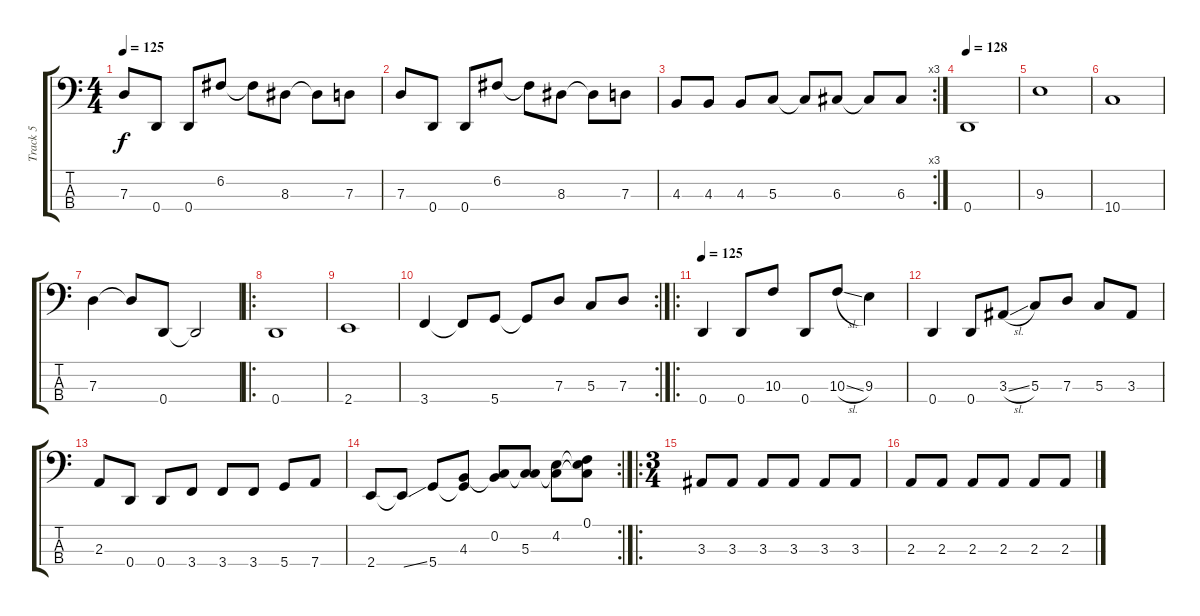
\track ("Track 5" "Track 5") {instrument electricbassfinger}
\staff {score tabs}
\tuning (F2 C2 G1 D1) {hide}
\ts (4 4)
\tempo 125
\clef f4
\ks c
7.3.8{dy f} 0.4.8 0.4.8 6.2.8 6.2{t}.8 8.3.8 8.3{t}.8 7.3.8 |
7.3.8 0.4.8 0.4.8 6.2.8 6.2{t}.8 8.3.8 8.3{t}.8 7.3.8 |
\rc 3
4.3.8 4.3.8 4.3.8 5.3.8 5.3{t}.8 6.3.8 6.3{t}.8 6.3.8 |
\tempo 128
0.4.1 |
9.3.1 |
10.4.1 |
7.3.4 7.3{t}.8 0.4.8 0.4{t}.2 |
\ro
0.4.1 |
2.4.1 |
\rc 2
3.4.4 3.4{t}.8 5.4.8 5.4{t}.8 7.3.8 5.3.8 7.3.8 |
\ro
\tempo 125
0.4.4 0.4.8 10.3.8 0.4.8 10.3{sl}.8 9.3.4 |
0.4.4 0.4.8 3.3{sl}.8 5.3.8 7.3.8 5.3.8 3.3.8 |
2.3.8 0.4.8 0.4.8 3.4.8 3.4.8 3.4.8 5.4.8 7.4.8 |
\rc 2
2.4.8 2.4{ss t}.8 5.4.8 (4.3 5.4{t}).8 (0.2 4.3{t}).8 (0.2{t} 5.3).8 (4.2 5.3{t}).8 (0.1 4.2{t} 5.3{t}).8 |
\ro
\ts (3 4)
3.3.8 3.3.8 3.3.8 3.3.8 3.3.8 3.3.8 |
2.3.8 2.3.8 2.3.8 2.3.8 2.3.8 2.3.8
